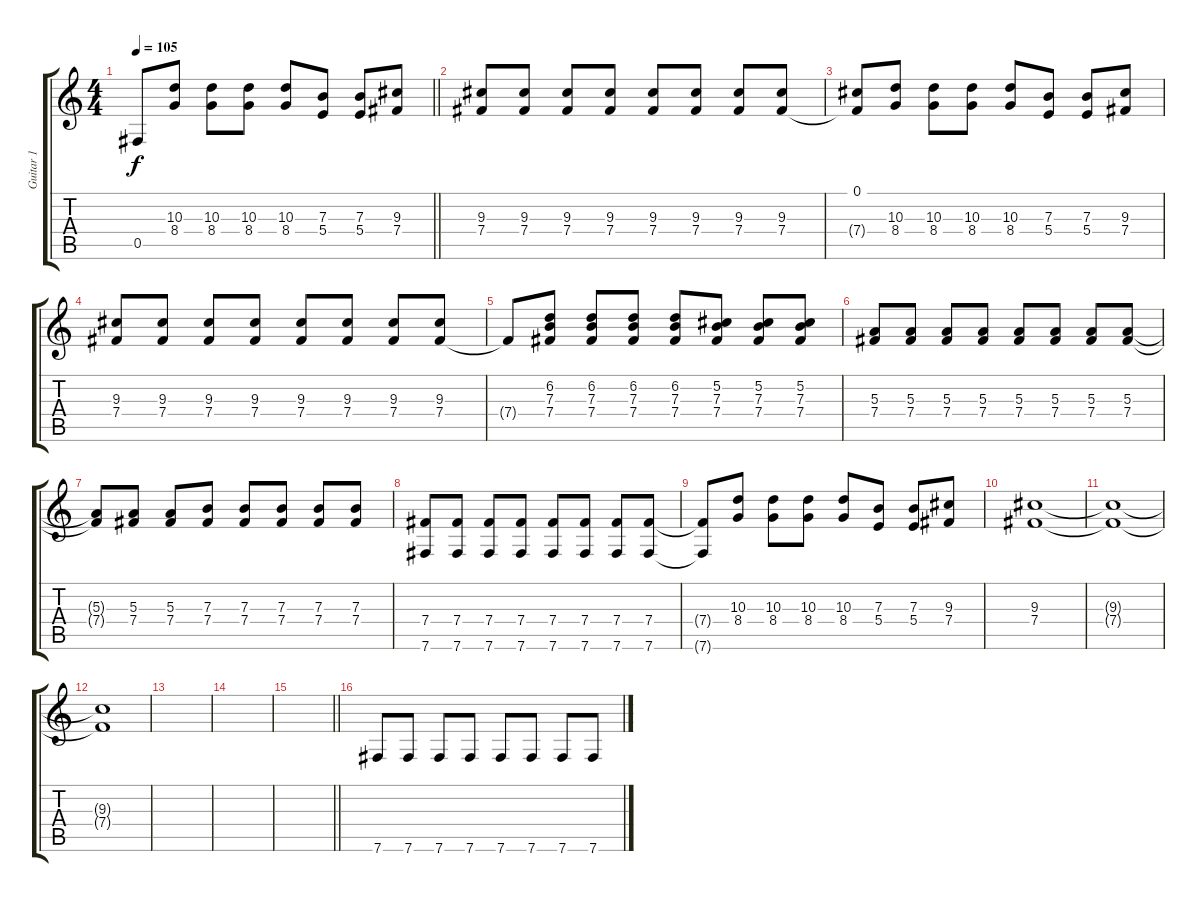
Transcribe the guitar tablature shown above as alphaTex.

\track ("Guitar 1" "Guitar 1") {instrument distortionguitar}
\staff {score tabs}
\tuning (Db4 Ab3 E3 B2 Gb2 B1) {hide}
\ts (4 4)
\tempo 105
\clef g2
\barLineRight lightlight
\ks c
0.5{t}.8{dy f} (10.3 8.4).8 (10.3 8.4).8 (10.3 8.4).8 (10.3 8.4).8 (7.3 5.4).8 (7.3 5.4).8 (9.3 7.4).8 |
\section ("" "")
(9.3 7.4).8{volume 7} (9.3 7.4).8 (9.3 7.4).8 (9.3 7.4).8 (9.3 7.4).8 (9.3 7.4).8 (9.3 7.4).8 (9.3 7.4).8 |
(0.1 7.4{t}).8 (10.3 8.4).8 (10.3 8.4).8 (10.3 8.4).8 (10.3 8.4).8 (7.3 5.4).8 (7.3 5.4).8 (9.3 7.4).8 |
(9.3 7.4).8 (9.3 7.4).8 (9.3 7.4).8 (9.3 7.4).8 (9.3 7.4).8 (9.3 7.4).8 (9.3 7.4).8 (9.3 7.4).8 |
7.4{t}.8 (6.2 7.3 7.4).8 (6.2 7.3 7.4).8 (6.2 7.3 7.4).8 (6.2 7.3 7.4).8 (5.2 7.3 7.4).8 (5.2 7.3 7.4).8 (5.2 7.3 7.4).8 |
(5.3 7.4).8 (5.3 7.4).8 (5.3 7.4).8 (5.3 7.4).8 (5.3 7.4).8 (5.3 7.4).8 (5.3 7.4).8 (5.3 7.4).8 |
(5.3{t} 7.4{t}).8 (5.3 7.4).8 (5.3 7.4).8 (7.3 7.4).8 (7.3 7.4).8 (7.3 7.4).8 (7.3 7.4).8 (7.3 7.4).8 |
(7.4 7.6).8{volume 7} (7.4 7.6).8 (7.4 7.6).8 (7.4 7.6).8 (7.4 7.6).8 (7.4 7.6).8 (7.4 7.6).8 (7.4 7.6).8 |
(7.4{t} 7.6{t}).8 (10.3 8.4).8 (10.3 8.4).8 (10.3 8.4).8 (10.3 8.4).8 (7.3 5.4).8 (7.3 5.4).8 (9.3 7.4).8 |
(9.3 7.4).1 |
(9.3{t} 7.4{t}).1{volume 4} |
(9.3{t} 7.4{t}).1 |
|
|
\barLineRight lightlight
|
\section ("" "")
7.6.8{volume 15 instrument distortionguitar} 7.6.8 7.6.8 7.6.8 7.6.8 7.6.8 7.6.8 7.6.8
